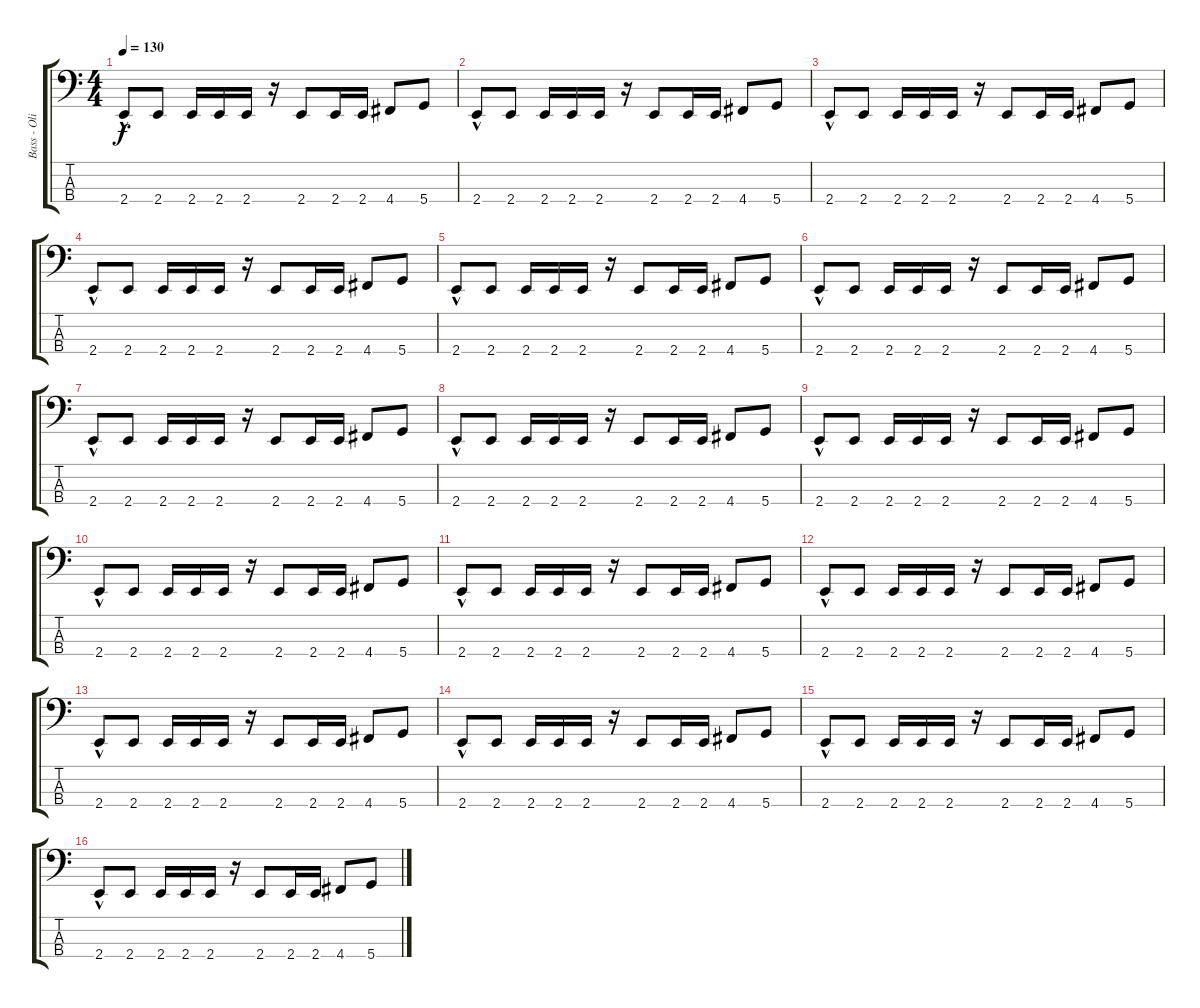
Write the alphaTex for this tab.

\track ("Bass - Oliver Riedel" "Bass - Oli") {instrument electricbassfinger}
\staff {score tabs}
\tuning (G2 D2 A1 D1) {hide}
\ts (4 4)
\tempo 130
\clef f4
\ks c
2.4{hac}.8{dy f} 2.4.8 2.4.16 2.4.16 2.4.16 r.16 2.4.8 2.4.16 2.4.16 4.4.8 5.4.8 |
2.4{hac}.8 2.4.8 2.4.16 2.4.16 2.4.16 r.16 2.4.8 2.4.16 2.4.16 4.4.8 5.4.8 |
2.4{hac}.8 2.4.8 2.4.16 2.4.16 2.4.16 r.16 2.4.8 2.4.16 2.4.16 4.4.8 5.4.8 |
2.4{hac}.8 2.4.8 2.4.16 2.4.16 2.4.16 r.16 2.4.8 2.4.16 2.4.16 4.4.8 5.4.8 |
2.4{hac}.8 2.4.8 2.4.16 2.4.16 2.4.16 r.16 2.4.8 2.4.16 2.4.16 4.4.8 5.4.8 |
2.4{hac}.8 2.4.8 2.4.16 2.4.16 2.4.16 r.16 2.4.8 2.4.16 2.4.16 4.4.8 5.4.8 |
2.4{hac}.8 2.4.8 2.4.16 2.4.16 2.4.16 r.16 2.4.8 2.4.16 2.4.16 4.4.8 5.4.8 |
2.4{hac}.8 2.4.8 2.4.16 2.4.16 2.4.16 r.16 2.4.8 2.4.16 2.4.16 4.4.8 5.4.8 |
2.4{hac}.8 2.4.8 2.4.16 2.4.16 2.4.16 r.16 2.4.8 2.4.16 2.4.16 4.4.8 5.4.8 |
2.4{hac}.8 2.4.8 2.4.16 2.4.16 2.4.16 r.16 2.4.8 2.4.16 2.4.16 4.4.8 5.4.8 |
2.4{hac}.8 2.4.8 2.4.16 2.4.16 2.4.16 r.16 2.4.8 2.4.16 2.4.16 4.4.8 5.4.8 |
2.4{hac}.8 2.4.8 2.4.16 2.4.16 2.4.16 r.16 2.4.8 2.4.16 2.4.16 4.4.8 5.4.8 |
2.4{hac}.8 2.4.8 2.4.16 2.4.16 2.4.16 r.16 2.4.8 2.4.16 2.4.16 4.4.8 5.4.8 |
2.4{hac}.8 2.4.8 2.4.16 2.4.16 2.4.16 r.16 2.4.8 2.4.16 2.4.16 4.4.8 5.4.8 |
2.4{hac}.8 2.4.8 2.4.16 2.4.16 2.4.16 r.16 2.4.8 2.4.16 2.4.16 4.4.8 5.4.8 |
2.4{hac}.8 2.4.8 2.4.16 2.4.16 2.4.16 r.16 2.4.8 2.4.16 2.4.16 4.4.8 5.4.8
